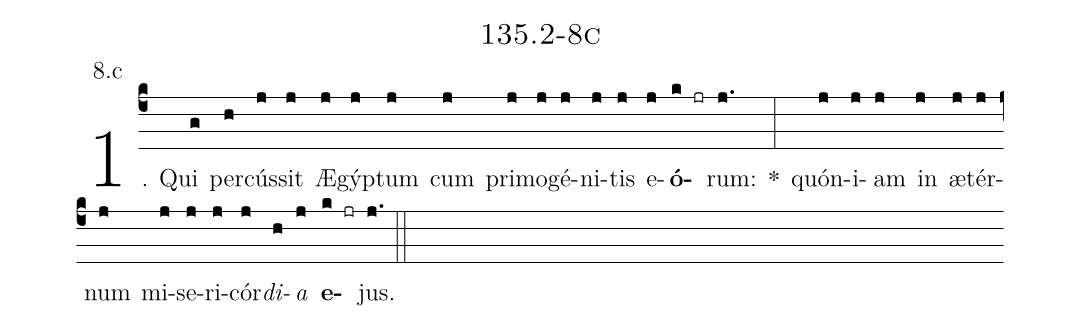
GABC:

name: 135.2-8c;
annotation: 8.c;
%%
(c4)1. Qui(g) per(h)cús(j)sit(j) Æ(j)gýp(j)tum(j) cum(j) pri(j)mo(j)gé(j)ni(j)tis(j) e(j)<b>ó</b>(k jr)rum:(j.) *(:) quón(j)i(j)am(j) in(j) æ(j)tér(j)num(j) mi(j)se(j)ri(j)cór(j)<i>di</i>(h)<i>a</i>(j) <b>e</b>(k jr)jus.(j.) (::)
